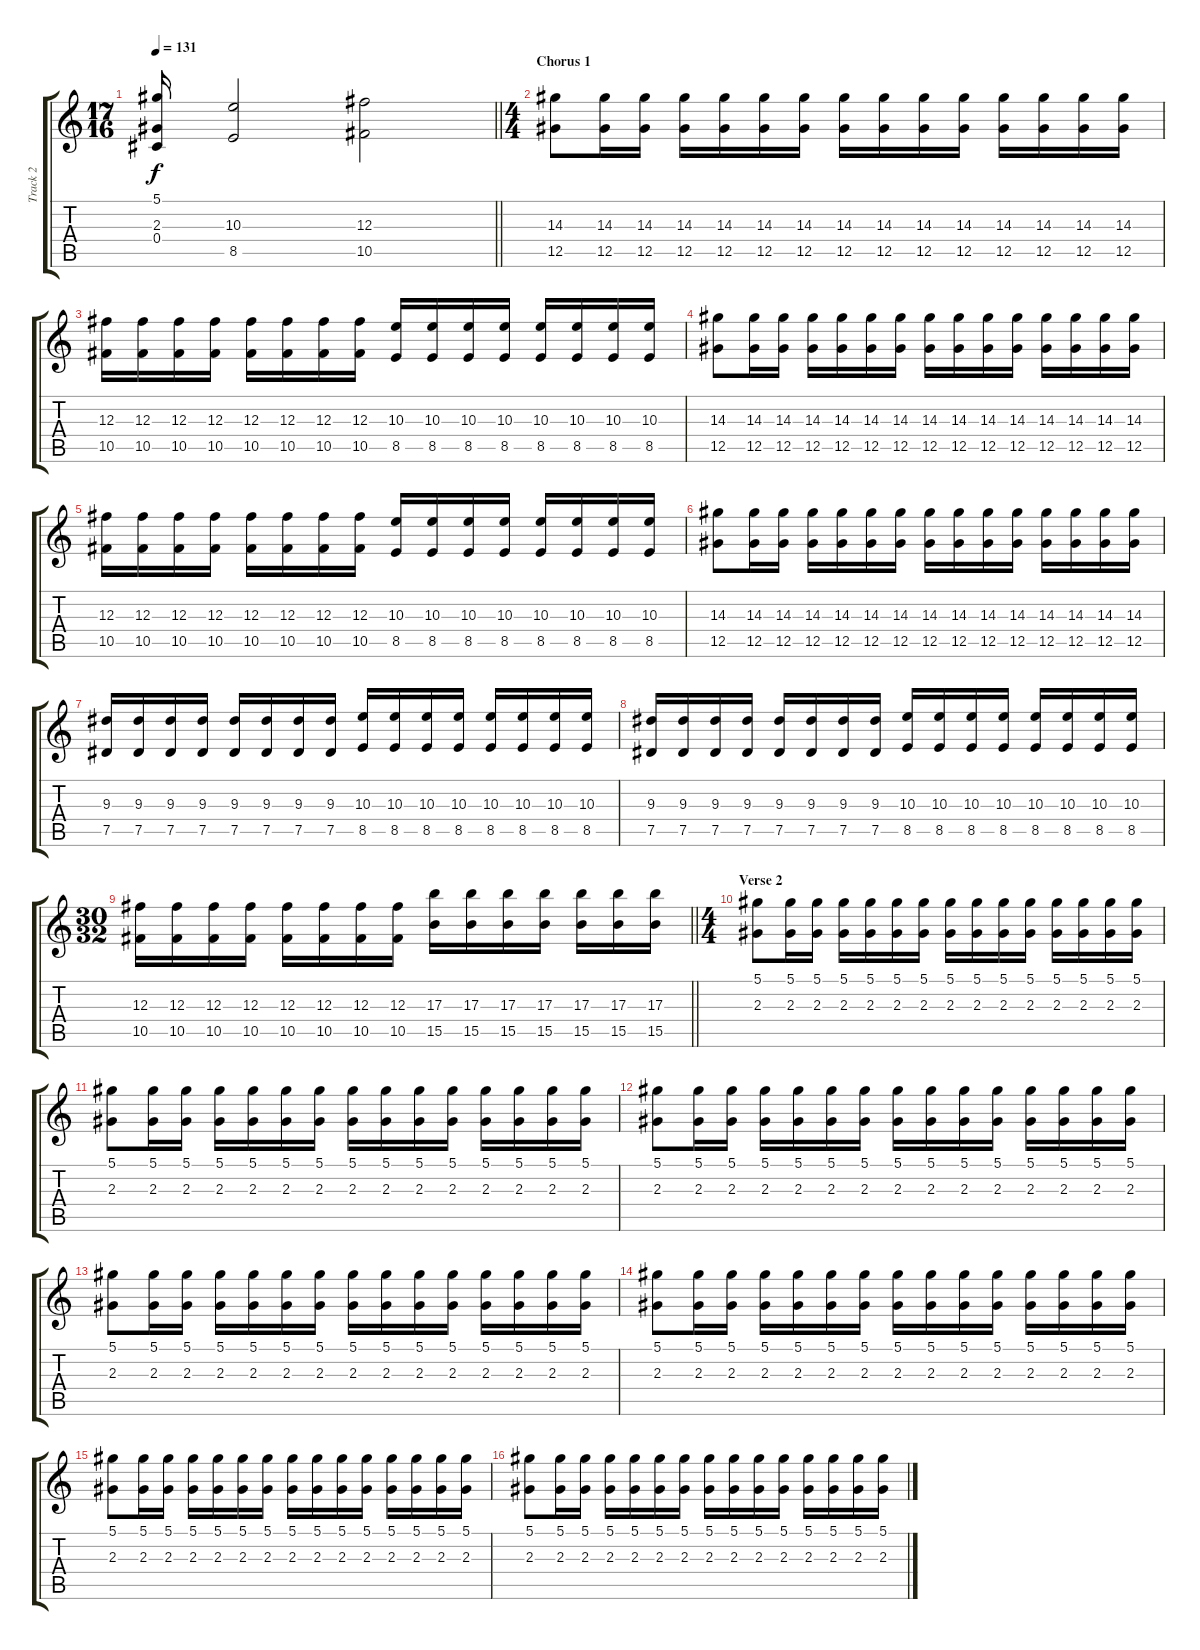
\track ("Track 2" "Track 2") {instrument distortionguitar}
\staff {score tabs}
\tuning (Eb4 Bb3 Gb3 Db3 Ab2 Db2) {hide}
\ts (17 16)
\tempo 131
\clef g2
\barLineRight lightlight
\ks c
(5.1{t} 2.3{t} 0.4).16{dy f} (10.3 8.5).2 (12.3 10.5).2 |
\ts (4 4)
\section ("" "Chorus 1")
(14.3 12.5).8 (14.3 12.5).16 (14.3 12.5).16 (14.3 12.5).16 (14.3 12.5).16 (14.3 12.5).16 (14.3 12.5).16 (14.3 12.5).16 (14.3 12.5).16 (14.3 12.5).16 (14.3 12.5).16 (14.3 12.5).16 (14.3 12.5).16 (14.3 12.5).16 (14.3 12.5).16 |
(12.3 10.5).16 (12.3 10.5).16 (12.3 10.5).16 (12.3 10.5).16 (12.3 10.5).16 (12.3 10.5).16 (12.3 10.5).16 (12.3 10.5).16 (10.3 8.5).16 (10.3 8.5).16 (10.3 8.5).16 (10.3 8.5).16 (10.3 8.5).16 (10.3 8.5).16 (10.3 8.5).16 (10.3 8.5).16 |
(14.3 12.5).8 (14.3 12.5).16 (14.3 12.5).16 (14.3 12.5).16 (14.3 12.5).16 (14.3 12.5).16 (14.3 12.5).16 (14.3 12.5).16 (14.3 12.5).16 (14.3 12.5).16 (14.3 12.5).16 (14.3 12.5).16 (14.3 12.5).16 (14.3 12.5).16 (14.3 12.5).16 |
(12.3 10.5).16 (12.3 10.5).16 (12.3 10.5).16 (12.3 10.5).16 (12.3 10.5).16 (12.3 10.5).16 (12.3 10.5).16 (12.3 10.5).16 (10.3 8.5).16 (10.3 8.5).16 (10.3 8.5).16 (10.3 8.5).16 (10.3 8.5).16 (10.3 8.5).16 (10.3 8.5).16 (10.3 8.5).16 |
(14.3 12.5).8 (14.3 12.5).16 (14.3 12.5).16 (14.3 12.5).16 (14.3 12.5).16 (14.3 12.5).16 (14.3 12.5).16 (14.3 12.5).16 (14.3 12.5).16 (14.3 12.5).16 (14.3 12.5).16 (14.3 12.5).16 (14.3 12.5).16 (14.3 12.5).16 (14.3 12.5).16 |
(9.3 7.5).16 (9.3 7.5).16 (9.3 7.5).16 (9.3 7.5).16 (9.3 7.5).16 (9.3 7.5).16 (9.3 7.5).16 (9.3 7.5).16 (10.3 8.5).16 (10.3 8.5).16 (10.3 8.5).16 (10.3 8.5).16 (10.3 8.5).16 (10.3 8.5).16 (10.3 8.5).16 (10.3 8.5).16 |
(9.3 7.5).16 (9.3 7.5).16 (9.3 7.5).16 (9.3 7.5).16 (9.3 7.5).16 (9.3 7.5).16 (9.3 7.5).16 (9.3 7.5).16 (10.3 8.5).16 (10.3 8.5).16 (10.3 8.5).16 (10.3 8.5).16 (10.3 8.5).16 (10.3 8.5).16 (10.3 8.5).16 (10.3 8.5).16 |
\ts (30 32)
\barLineRight lightlight
(12.3 10.5).16 (12.3 10.5).16 (12.3 10.5).16 (12.3 10.5).16 (12.3 10.5).16 (12.3 10.5).16 (12.3 10.5).16 (12.3 10.5).16 (17.3 15.5).16 (17.3 15.5).16 (17.3 15.5).16 (17.3 15.5).16 (17.3 15.5).16 (17.3 15.5).16 (17.3 15.5).16 |
\ts (4 4)
\section ("" "Verse 2")
(5.1 2.3).8 (5.1 2.3).16 (5.1 2.3).16 (5.1 2.3).16 (5.1 2.3).16 (5.1 2.3).16 (5.1 2.3).16 (5.1 2.3).16 (5.1 2.3).16 (5.1 2.3).16 (5.1 2.3).16 (5.1 2.3).16 (5.1 2.3).16 (5.1 2.3).16 (5.1 2.3).16 |
(5.1 2.3).8 (5.1 2.3).16 (5.1 2.3).16 (5.1 2.3).16 (5.1 2.3).16 (5.1 2.3).16 (5.1 2.3).16 (5.1 2.3).16 (5.1 2.3).16 (5.1 2.3).16 (5.1 2.3).16 (5.1 2.3).16 (5.1 2.3).16 (5.1 2.3).16 (5.1 2.3).16 |
(5.1 2.3).8 (5.1 2.3).16 (5.1 2.3).16 (5.1 2.3).16 (5.1 2.3).16 (5.1 2.3).16 (5.1 2.3).16 (5.1 2.3).16 (5.1 2.3).16 (5.1 2.3).16 (5.1 2.3).16 (5.1 2.3).16 (5.1 2.3).16 (5.1 2.3).16 (5.1 2.3).16 |
(5.1 2.3).8 (5.1 2.3).16 (5.1 2.3).16 (5.1 2.3).16 (5.1 2.3).16 (5.1 2.3).16 (5.1 2.3).16 (5.1 2.3).16 (5.1 2.3).16 (5.1 2.3).16 (5.1 2.3).16 (5.1 2.3).16 (5.1 2.3).16 (5.1 2.3).16 (5.1 2.3).16 |
(5.1 2.3).8 (5.1 2.3).16 (5.1 2.3).16 (5.1 2.3).16 (5.1 2.3).16 (5.1 2.3).16 (5.1 2.3).16 (5.1 2.3).16 (5.1 2.3).16 (5.1 2.3).16 (5.1 2.3).16 (5.1 2.3).16 (5.1 2.3).16 (5.1 2.3).16 (5.1 2.3).16 |
(5.1 2.3).8 (5.1 2.3).16 (5.1 2.3).16 (5.1 2.3).16 (5.1 2.3).16 (5.1 2.3).16 (5.1 2.3).16 (5.1 2.3).16 (5.1 2.3).16 (5.1 2.3).16 (5.1 2.3).16 (5.1 2.3).16 (5.1 2.3).16 (5.1 2.3).16 (5.1 2.3).16 |
(5.1 2.3).8 (5.1 2.3).16 (5.1 2.3).16 (5.1 2.3).16 (5.1 2.3).16 (5.1 2.3).16 (5.1 2.3).16 (5.1 2.3).16 (5.1 2.3).16 (5.1 2.3).16 (5.1 2.3).16 (5.1 2.3).16 (5.1 2.3).16 (5.1 2.3).16 (5.1 2.3).16
